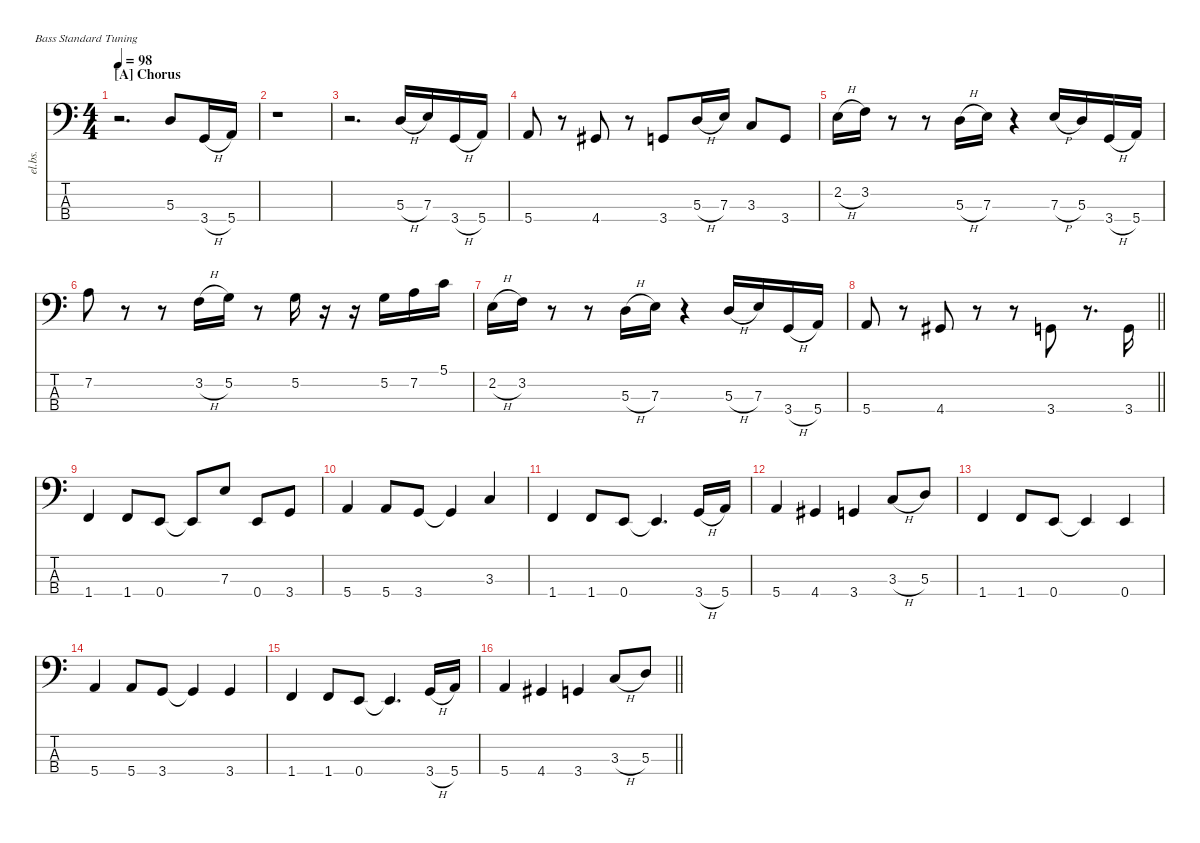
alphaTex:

\defaultSystemsLayout 4
\hideDynamics
\bracketExtendMode nobrackets
\track ("Electric Bass" "el.bs.") {mute instrument electricbassfinger}
\staff {score tabs}
\tuning (G2 D2 A1 E1)
\ts (4 4)
\section ("A" "Chorus")
\tempo 98
\clef f4
\ks c
r.2{d dy mf beam Down} 5.3.8{beam Up} 3.4{h}.16{beam Up} 5.4.16{beam Up} |
r.1{beam Down} |
r.2{d beam Down} 5.3{h}.16{beam Up} 7.3.16{beam Up} 3.4{h}.16{beam Up} 5.4.16{beam Up} |
5.4.8{beam Up} r.8{beam Down} 4.4{acc #}.8{beam Up} r.8{beam Down} 3.4.8{beam Up} 5.3{h}.16{beam Up} 7.3.16{beam Up} 3.3.8{beam Up} 3.4.8{beam Up} |
2.2{h}.16{beam Down} 3.2.16{beam Down} r.8{beam Down} r.8{beam Down} 5.3{h}.16{beam Down} 7.3.16{beam Down} r.4{beam Down} 7.3{h}.16{beam Up} 5.3.16{beam Up} 3.4{h}.16{beam Up} 5.4.16{beam Up} |
7.2.8{beam Down} r.8{beam Down} r.8{beam Down} 3.2{h}.16{beam Down} 5.2.16{beam Down} r.8{beam Down} 5.2.16{beam Down} r.16{beam Down} r.16{beam Down} 5.2.16{beam Down} 7.2.16{beam Down} 5.1.16{beam Down} |
2.2{h}.16{beam Down} 3.2.16{beam Down} r.8{beam Down} r.8{beam Down} 5.3{h}.16{beam Down} 7.3.16{beam Down} r.4{beam Down} 5.3{h}.16{beam Up} 7.3.16{beam Up} 3.4{h}.16{beam Up} 5.4.16{beam Up} |
\barLineRight lightlight
5.4.8{beam Up} r.8{beam Down} 4.4{acc #}.8{beam Up} r.8{beam Down} r.8{beam Down} 3.4.8{beam Up} r.8{d beam Down} 3.4.16{beam Up} |
1.4.4{beam Up} 1.4.8{beam Up} 0.4.8{beam Up} 0.4{t}.8{beam Up} 7.3.8{beam Up} 0.4.8{beam Up} 3.4.8{beam Up} |
5.4.4{beam Up} 5.4.8{beam Up} 3.4.8{beam Up} 3.4{t}.4{beam Up} 3.3.4{beam Up} |
1.4.4{beam Up} 1.4.8{beam Up} 0.4.8{beam Up} 0.4{t}.4{d beam Up} 3.4{h}.16{beam Up} 5.4.16{beam Up} |
5.4.4{beam Up} 4.4{acc #}.4{beam Up} 3.4.4{beam Up} 3.3{h}.8{beam Up} 5.3.8{beam Up} |
1.4.4{beam Up} 1.4.8{beam Up} 0.4.8{beam Up} 0.4{t}.4{beam Up} 0.4.4{beam Up} |
5.4.4{beam Up} 5.4.8{beam Up} 3.4.8{beam Up} 3.4{t}.4{beam Up} 3.4.4{beam Up} |
1.4.4{beam Up} 1.4.8{beam Up} 0.4.8{beam Up} 0.4{t}.4{d beam Up} 3.4{h}.16{beam Up} 5.4.16{beam Up} |
\barLineRight lightlight
5.4.4{beam Up} 4.4{acc #}.4{beam Up} 3.4.4{beam Up} 3.3{h}.8{beam Up} 5.3.8{beam Up}
